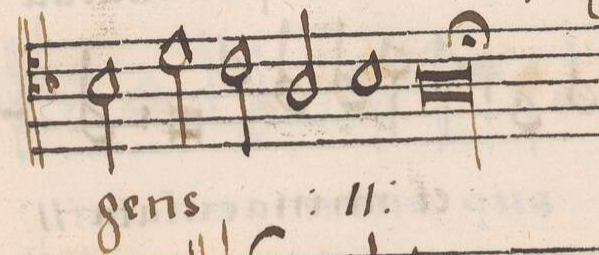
**kern	**text
*I"ALTVS	*
*clefC4	*
*k[b-]	*
*met(C)	*
*M2/1	*
2B-\	-gens
2d\	.
*	*ij
2c\	.
2A/	con-
=77-	=77-
1B-	-ſur-
1Al;\	-gens
*	*Xij
==	==
*-	*-
